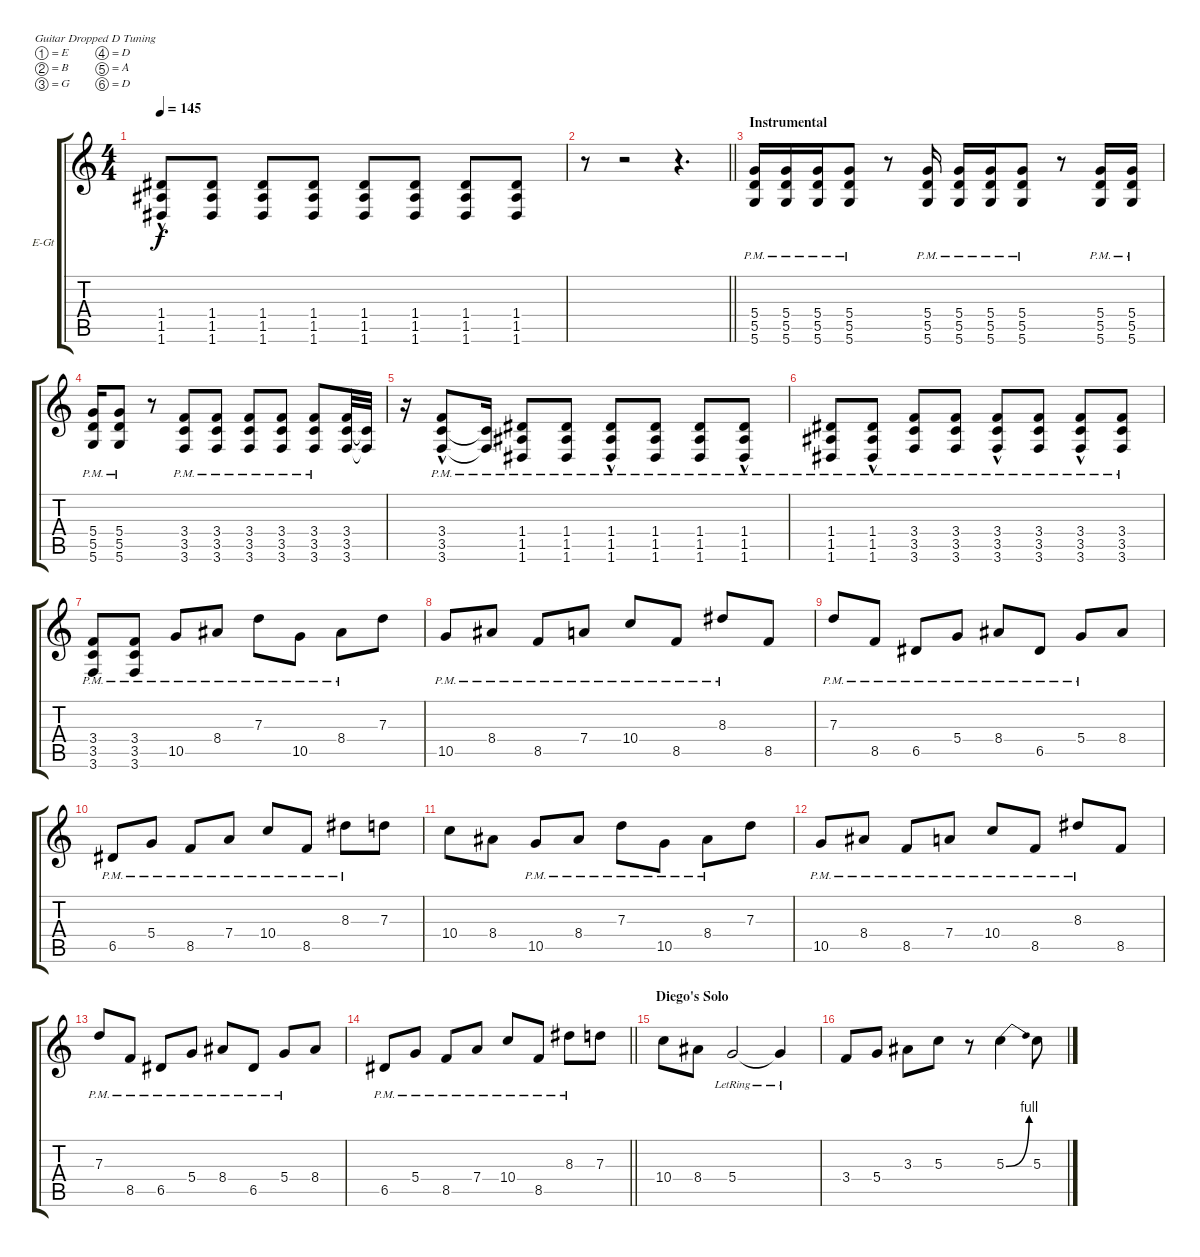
\bracketExtendMode groupsimilarinstruments
\firstSystemTrackNameOrientation horizontal
\otherSystemsTrackNameOrientation horizontal
\track ("Diego" "E-Gt") {instrument distortionguitar}
\staff {score tabs}
\tuning (E4 B3 G3 D3 A2 D2)
\ts (4 4)
\tempo 145
\clef g2
\ks c
(1.4{hac} 1.5{hac} 1.6{hac}).8{dy f} (1.4 1.5 1.6).8 (1.4 1.5 1.6).8 (1.4 1.5 1.6).8 (1.4 1.5 1.6).8 (1.4 1.5 1.6).8 (1.4 1.5 1.6).8 (1.4 1.5 1.6).8 |
\barLineRight lightlight
r.8 r.2 r.4{d} |
\section ("" "Instrumental")
(5.4{pm} 5.5{pm} 5.6{pm}).16 (5.4{pm} 5.5{pm} 5.6{pm}).16 (5.4{pm} 5.5{pm} 5.6{pm}).16 (5.4{pm} 5.5{pm} 5.6{pm}).8 r.8 (5.4{pm} 5.5{pm} 5.6{pm}).16 (5.4{pm} 5.5{pm} 5.6{pm}).16 (5.4{pm} 5.5{pm} 5.6{pm}).16 (5.4{pm} 5.5{pm} 5.6{pm}).8 r.8 (5.4{pm} 5.5{pm} 5.6{pm}).16 (5.4{pm} 5.5{pm} 5.6{pm}).16 |
(5.4{pm} 5.5{pm} 5.6{pm}).16 (5.4{pm} 5.5{pm} 5.6{pm}).8 r.8 (3.4{pm} 3.5{pm} 3.6{pm}).8 (3.4{pm} 3.5{pm} 3.6{pm}).8 (3.4{pm} 3.5{pm} 3.6{pm}).8 (3.4{pm} 3.5{pm} 3.6{pm}).8 (3.4{pm} 3.5{pm} 3.6{pm}).8 (3.4 3.5 3.6).32 (3.5{t} 3.6{t}).32 |
r.16 (3.4{pm} 3.5{hac pm} 3.6{pm}).8 (3.5{pm t} 3.6{pm t}).16 (1.4{pm} 1.5{pm} 1.6{pm}).8 (1.4{pm} 1.5{pm} 1.6{pm}).8 (1.4{pm} 1.5{hac pm} 1.6{pm}).8 (1.4{pm} 1.5{pm} 1.6{pm}).8 (1.4{pm} 1.5{pm} 1.6{pm}).8 (1.4{pm} 1.5{hac pm} 1.6{pm}).8 |
(1.4{pm} 1.5{pm} 1.6{pm}).8 (1.4{pm} 1.5{hac pm} 1.6{pm}).8 (3.4{pm} 3.5{pm} 3.6{pm}).8 (3.4{pm} 3.5{pm} 3.6{pm}).8 (3.4{pm} 3.5{hac pm} 3.6{pm}).8 (3.4{pm} 3.5{pm} 3.6{pm}).8 (3.4{pm} 3.5{hac pm} 3.6{pm}).8 (3.4{pm} 3.5{pm} 3.6{pm}).8 |
(3.4{pm} 3.5{pm} 3.6{pm}).8 (3.4{pm} 3.5{pm} 3.6{pm}).8 10.5{pm}.8 8.4{pm}.8 7.3{pm}.8 10.5{pm}.8 8.4{pm}.8 7.3.8 |
10.5{pm}.8 8.4{pm}.8 8.5{pm}.8 7.4{pm}.8 10.4{pm}.8 8.5{pm}.8 8.3{pm}.8 8.5.8 |
7.3{pm}.8 8.5{pm}.8 6.5{pm}.8 5.4{pm}.8 8.4{pm}.8 6.5{pm}.8 5.4{pm}.8 8.4.8 |
6.5{pm}.8 5.4{pm}.8 8.5{pm}.8 7.4{pm}.8 10.4{pm}.8 8.5{pm}.8 8.3{pm}.8 7.3.8 |
10.4.8 8.4.8 10.5{pm}.8 8.4{pm}.8 7.3{pm}.8 10.5{pm}.8 8.4{pm}.8 7.3.8 |
10.5{pm}.8 8.4{pm}.8 8.5{pm}.8 7.4{pm}.8 10.4{pm}.8 8.5{pm}.8 8.3{pm}.8 8.5.8 |
7.3{pm}.8 8.5{pm}.8 6.5{pm}.8 5.4{pm}.8 8.4{pm}.8 6.5{pm}.8 5.4{pm}.8 8.4.8 |
\barLineRight lightlight
6.5{pm}.8 5.4{pm}.8 8.5{pm}.8 7.4{pm}.8 10.4{pm}.8 8.5{pm}.8 8.3{pm}.8 7.3.8 |
\section ("" "Diego's Solo")
10.4.8 8.4.8 5.4{lr}.2 5.4{lr t}.4 |
3.4.8 5.4.8 3.3.8 5.3.8 r.8 5.3{be (bend 0 0 60 4)}.4 5.3.8
